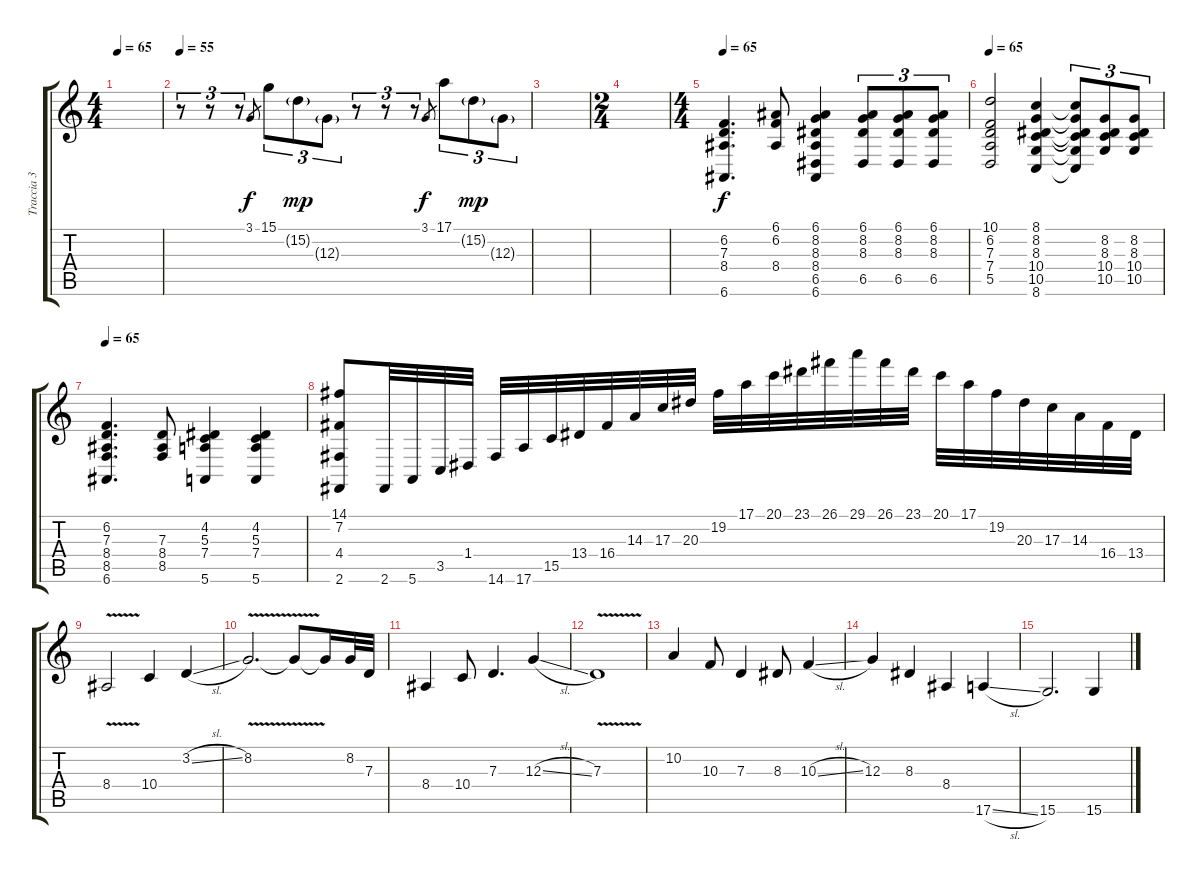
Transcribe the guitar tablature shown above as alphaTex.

\track ("Traccia 3" "Traccia 3") {instrument electricgrandpiano}
\staff {score tabs}
\tuning (E4 B3 G3 D3 A2 E2) {hide}
\ts (4 4)
\tempo 65
\clef g2
\ks c
|
\tempo 55
r.8{tu (3 2)} r.8{tu (3 2)} r.8{tu (3 2)} 3.1.8{gr} 15.1.8{tu (3 2)} 15.2{g}.8{tu (3 2) dy mp} 12.3{g}.8{tu (3 2)} r.8{tu (3 2)} r.8{tu (3 2)} r.8{tu (3 2)} 3.1.8{gr dy f} 17.1.8{tu (3 2)} 15.2{g}.8{tu (3 2) dy mp} 12.3{g}.8{tu (3 2)} |
|
\ts (2 4)
|
\ts (4 4)
\tempo 65
(6.2 7.3 8.4 6.6).4{d dy f} (6.1 6.2 8.4).8 (6.1 8.2 8.3 8.4 6.5 6.6).4 (6.1 8.2 8.3 6.5).8{tu (3 2)} (6.1 8.2 8.3 6.5).8{tu (3 2)} (6.1 8.2 8.3 6.5).8{tu (3 2)} |
\tempo 65
(10.1 6.2 7.3 7.4 5.5).2 (8.1 8.2 8.3 10.4 10.5 8.6).4 (8.1{t} 8.2{t} 8.3{t} 10.4{t} 10.5{t} 8.6{t}).8{tu (3 2)} (8.2 8.3 10.4 10.5).8{tu (3 2)} (8.2 8.3 10.4 10.5).8{tu (3 2)} |
\tempo 65
(6.2 7.3 8.4 8.5 6.6).4{d} (7.3 8.4 8.5).8 (4.2 5.3 7.4 5.6).4 (4.2 5.3 7.4 5.6).4 |
(14.1 7.2 4.4 2.6).8 2.6.32 5.6.32 3.5.32 1.4.32 14.6.32 17.6.32 15.5.32 13.4.32 16.4.32 14.3.32 17.3.32 20.3.32 19.2.32 17.1.32 20.1.32 23.1.32 26.1.32 29.1.32 26.1.32 23.1.32 20.1.32 17.1.32 19.2.32 20.3.32 17.3.32 14.3.32 16.4.32 13.4.32 |
8.4{v}.2{volume 16 instrument lead1square} 10.4.4 3.2{sl}.4 |
8.2{v}.2{d} 8.2{t}.8 8.2{t}.16 8.2.32 7.3.32 |
8.4.4 10.4.8 7.3.4{d} 12.3{sl}.4 |
7.3{v}.1 |
10.2.4 10.3.8 7.3.4 8.3.8 10.3{sl}.4 |
12.3.4 8.3.4 8.4.4 17.6{sl}.4 |
15.6.2{d} 15.6.4
